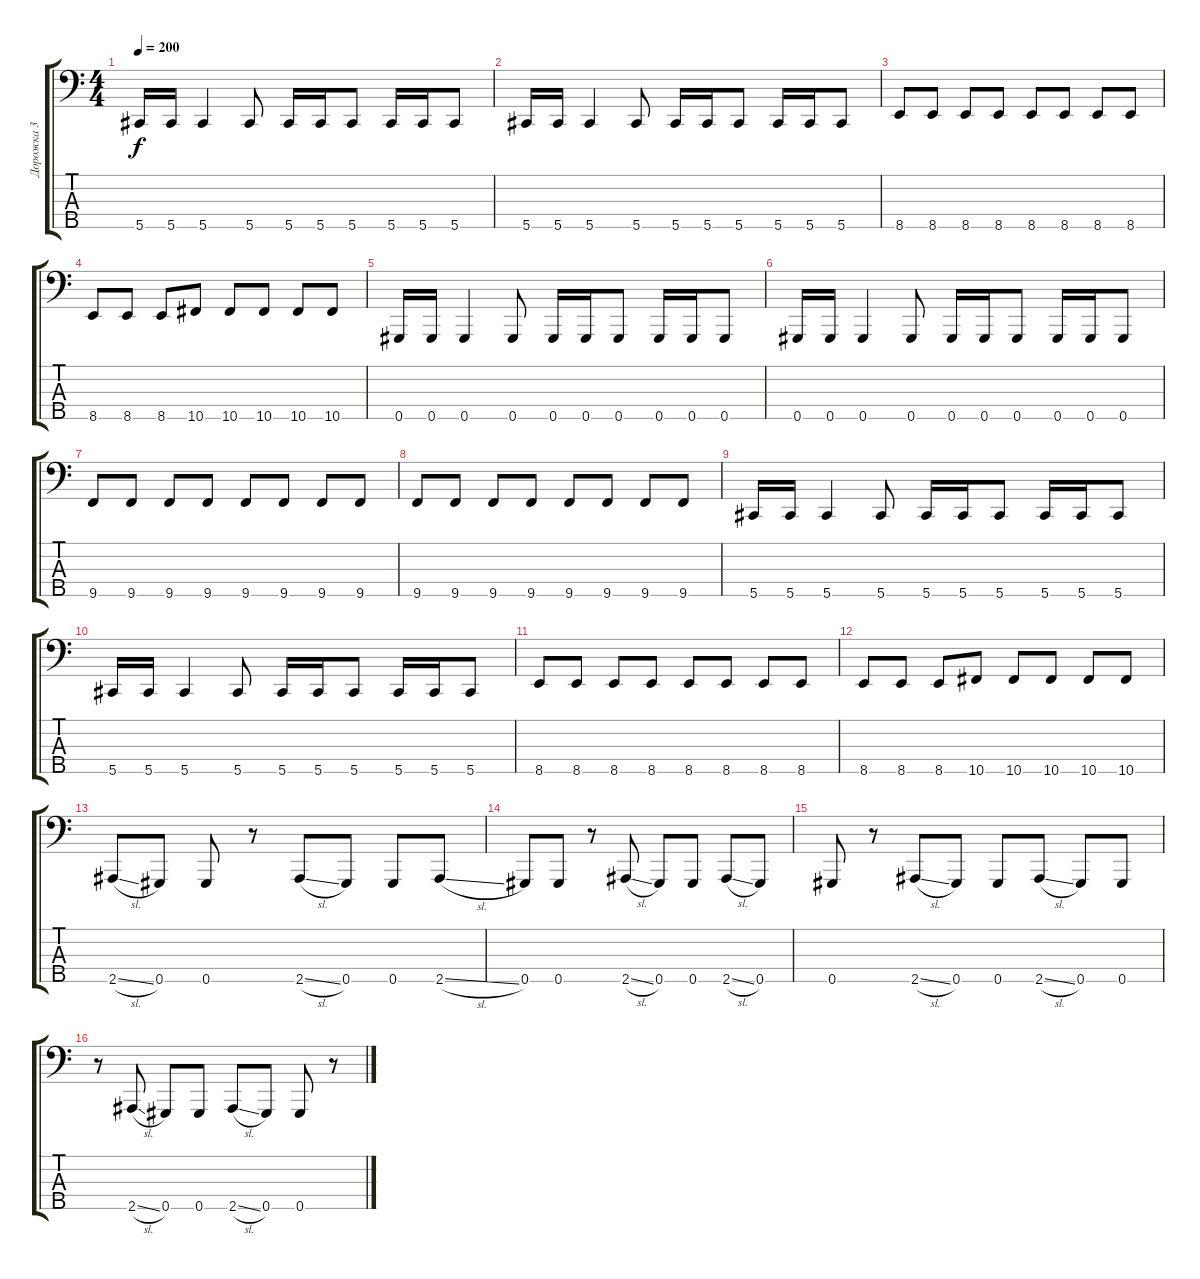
\track ("Дорожка 3" "Дорожка 3") {instrument electricbasspick}
\staff {score tabs}
\tuning (Gb2 Db2 Ab1 Eb1 Ab0) {hide}
\ts (4 4)
\tempo 200
\clef f4
\ks c
5.5.16{dy f} 5.5.16 5.5.4 5.5.8 5.5.16 5.5.16 5.5.8 5.5.16 5.5.16 5.5.8 |
5.5.16 5.5.16 5.5.4 5.5.8 5.5.16 5.5.16 5.5.8 5.5.16 5.5.16 5.5.8 |
8.5.8 8.5.8 8.5.8 8.5.8 8.5.8 8.5.8 8.5.8 8.5.8 |
8.5.8 8.5.8 8.5.8 10.5.8 10.5.8 10.5.8 10.5.8 10.5.8 |
0.5.16 0.5.16 0.5.4 0.5.8 0.5.16 0.5.16 0.5.8 0.5.16 0.5.16 0.5.8 |
0.5.16 0.5.16 0.5.4 0.5.8 0.5.16 0.5.16 0.5.8 0.5.16 0.5.16 0.5.8 |
9.5.8 9.5.8 9.5.8 9.5.8 9.5.8 9.5.8 9.5.8 9.5.8 |
9.5.8 9.5.8 9.5.8 9.5.8 9.5.8 9.5.8 9.5.8 9.5.8 |
5.5.16 5.5.16 5.5.4 5.5.8 5.5.16 5.5.16 5.5.8 5.5.16 5.5.16 5.5.8 |
5.5.16 5.5.16 5.5.4 5.5.8 5.5.16 5.5.16 5.5.8 5.5.16 5.5.16 5.5.8 |
8.5.8 8.5.8 8.5.8 8.5.8 8.5.8 8.5.8 8.5.8 8.5.8 |
8.5.8 8.5.8 8.5.8 10.5.8 10.5.8 10.5.8 10.5.8 10.5.8 |
2.5{sl}.8 0.5.8 0.5.8 r.8 2.5{sl}.8 0.5.8 0.5.8 2.5{sl}.8 |
0.5.8 0.5.8 r.8 2.5{sl}.8 0.5.8 0.5.8 2.5{sl}.8 0.5.8 |
0.5.8 r.8 2.5{sl}.8 0.5.8 0.5.8 2.5{sl}.8 0.5.8 0.5.8 |
r.8 2.5{sl}.8 0.5.8 0.5.8 2.5{sl}.8 0.5.8 0.5.8 r.8
